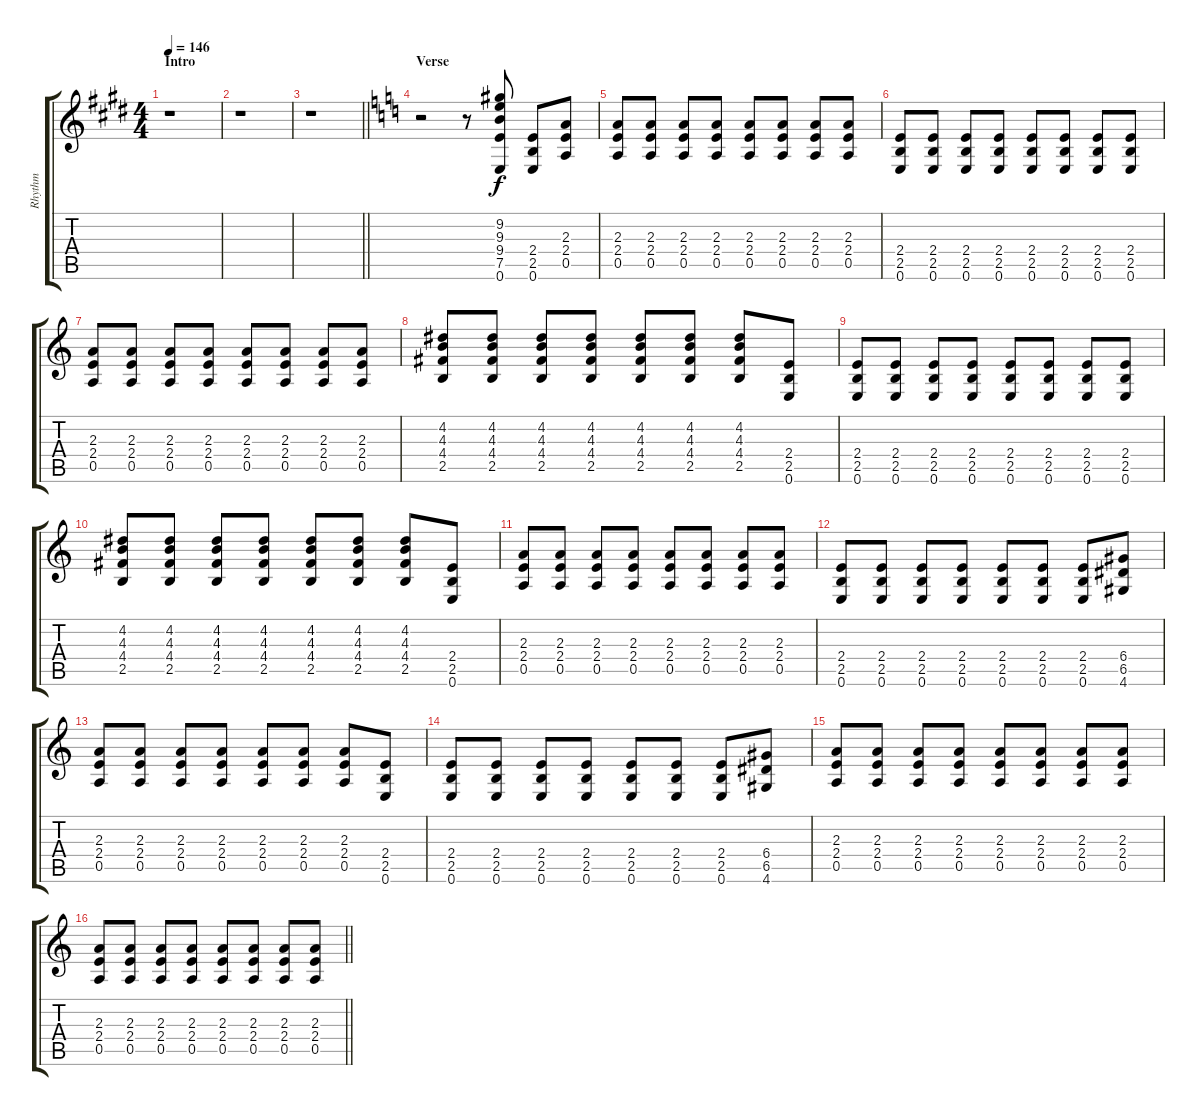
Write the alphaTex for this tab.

\track ("Rhythm" "Rhythm") {instrument distortionguitar}
\staff {score tabs}
\tuning (E4 B3 G3 D3 A2 E2) {hide}
\ts (4 4)
\section ("" "Intro")
\tempo 146
\clef g2
\ks e
r.1{dy f instrument distortionguitar} |
\ks c#minor
r.1 |
\barLineRight lightlight
r.1 |
\section ("" "Verse")
\ks c
r.2 r.8 (9.2 9.3 9.4 7.5 0.6).8 (2.4 2.5 0.6).8 (2.3 2.4 0.5).8 |
(2.3 2.4 0.5).8 (2.3 2.4 0.5).8 (2.3 2.4 0.5).8 (2.3 2.4 0.5).8 (2.3 2.4 0.5).8 (2.3 2.4 0.5).8 (2.3 2.4 0.5).8 (2.3 2.4 0.5).8 |
(2.4 2.5 0.6).8 (2.4 2.5 0.6).8 (2.4 2.5 0.6).8 (2.4 2.5 0.6).8 (2.4 2.5 0.6).8 (2.4 2.5 0.6).8 (2.4 2.5 0.6).8 (2.4 2.5 0.6).8 |
(2.3 2.4 0.5).8 (2.3 2.4 0.5).8 (2.3 2.4 0.5).8 (2.3 2.4 0.5).8 (2.3 2.4 0.5).8 (2.3 2.4 0.5).8 (2.3 2.4 0.5).8 (2.3 2.4 0.5).8 |
(4.2 4.3 4.4 2.5).8 (4.2 4.3 4.4 2.5).8 (4.2 4.3 4.4 2.5).8 (4.2 4.3 4.4 2.5).8 (4.2 4.3 4.4 2.5).8 (4.2 4.3 4.4 2.5).8 (4.2 4.3 4.4 2.5).8 (2.4 2.5 0.6).8 |
(2.4 2.5 0.6).8 (2.4 2.5 0.6).8 (2.4 2.5 0.6).8 (2.4 2.5 0.6).8 (2.4 2.5 0.6).8 (2.4 2.5 0.6).8 (2.4 2.5 0.6).8 (2.4 2.5 0.6).8 |
(4.2 4.3 4.4 2.5).8 (4.2 4.3 4.4 2.5).8 (4.2 4.3 4.4 2.5).8 (4.2 4.3 4.4 2.5).8 (4.2 4.3 4.4 2.5).8 (4.2 4.3 4.4 2.5).8 (4.2 4.3 4.4 2.5).8 (2.4 2.5 0.6).8 |
(2.3 2.4 0.5).8 (2.3 2.4 0.5).8 (2.3 2.4 0.5).8 (2.3 2.4 0.5).8 (2.3 2.4 0.5).8 (2.3 2.4 0.5).8 (2.3 2.4 0.5).8 (2.3 2.4 0.5).8 |
(2.4 2.5 0.6).8 (2.4 2.5 0.6).8 (2.4 2.5 0.6).8 (2.4 2.5 0.6).8 (2.4 2.5 0.6).8 (2.4 2.5 0.6).8 (2.4 2.5 0.6).8 (6.4 6.5 4.6).8 |
(2.3 2.4 0.5).8 (2.3 2.4 0.5).8 (2.3 2.4 0.5).8 (2.3 2.4 0.5).8 (2.3 2.4 0.5).8 (2.3 2.4 0.5).8 (2.3 2.4 0.5).8 (2.4 2.5 0.6).8 |
(2.4 2.5 0.6).8 (2.4 2.5 0.6).8 (2.4 2.5 0.6).8 (2.4 2.5 0.6).8 (2.4 2.5 0.6).8 (2.4 2.5 0.6).8 (2.4 2.5 0.6).8 (6.4 6.5 4.6).8 |
(2.3 2.4 0.5).8 (2.3 2.4 0.5).8 (2.3 2.4 0.5).8 (2.3 2.4 0.5).8 (2.3 2.4 0.5).8 (2.3 2.4 0.5).8 (2.3 2.4 0.5).8 (2.3 2.4 0.5).8 |
\barLineRight lightlight
(2.3 2.4 0.5).8 (2.3 2.4 0.5).8 (2.3 2.4 0.5).8 (2.3 2.4 0.5).8 (2.3 2.4 0.5).8 (2.3 2.4 0.5).8 (2.3 2.4 0.5).8 (2.3 2.4 0.5).8
